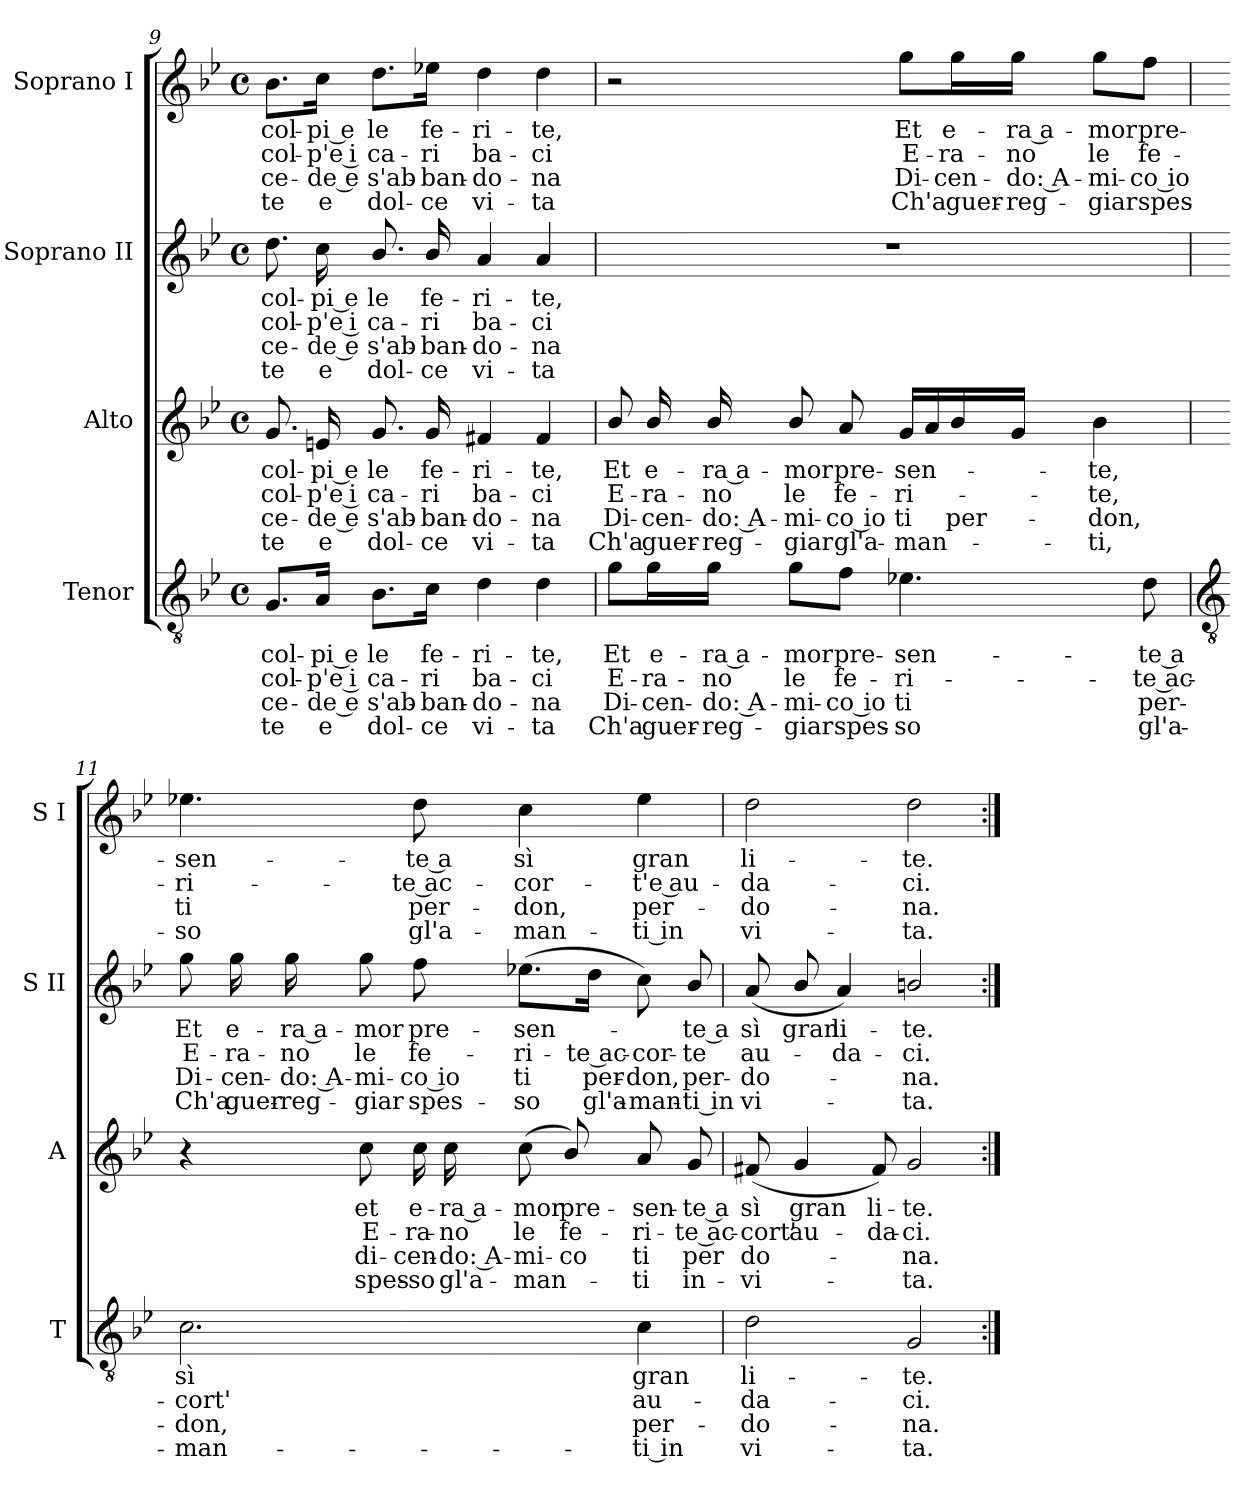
**kern	**text	**text	**text	**text	**kern	**text	**text	**text	**text	**kern	**text	**text	**text	**text	**kern	**text	**text	**text	**text
*part4	*part4	*part4	*part4	*part4	*part3	*part3	*part3	*part3	*part3	*part2	*part2	*part2	*part2	*part2	*part1	*part1	*part1	*part1	*part1
*staff4	*staff4	*staff4	*staff4	*staff4	*staff3	*staff3	*staff3	*staff3	*staff3	*staff2	*staff2	*staff2	*staff2	*staff2	*staff1	*staff1	*staff1	*staff1	*staff1
*I"Tenor	*	*	*	*	*I"Alto	*	*	*	*	*I"Soprano II	*	*	*	*	*I"Soprano I	*	*	*	*
*I'T	*	*	*	*	*I'A	*	*	*	*	*I'S II	*	*	*	*	*I'S I	*	*	*	*
!!LO:LB:g=z
*clefGv2	*	*	*	*	*clefG2	*	*	*	*	*clefG2	*	*	*	*	*clefG2	*	*	*	*
*k[b-e-]	*	*	*	*	*k[b-e-]	*	*	*	*	*k[b-e-]	*	*	*	*	*k[b-e-]	*	*	*	*
*B-:	*	*	*	*	*B-:	*	*	*	*	*B-:	*	*	*	*	*B-:	*	*	*	*
*M4/4	*	*	*	*	*M4/4	*	*	*	*	*M4/4	*	*	*	*	*M4/4	*	*	*	*
*met(c)	*	*	*	*	*met(c)	*	*	*	*	*met(c)	*	*	*	*	*met(c)	*	*	*	*
=9	=9	=9	=9	=9	=9	=9	=9	=9	=9	=9	=9	=9	=9	=9	=9	=9	=9	=9	=9
!	!LO:LY:b	!LO:LY:b	!LO:LY:b	!LO:LY:b	!	!LO:LY:b	!LO:LY:b	!LO:LY:b	!LO:LY:b	!	!LO:LY:b	!LO:LY:b	!LO:LY:b	!LO:LY:b	!	!LO:LY:b	!LO:LY:b	!LO:LY:b	!LO:LY:b
8.G/L	-col-	-col-	-ce-	-te	8.g	-col-	-col-	-ce-	-te	8.dd	-col-	-col-	-ce-	-te	8.b-\L	-col-	-col-	-ce-	-te
!	!LO:LY:b	!LO:LY:b	!LO:LY:b	!LO:LY:b	!	!LO:LY:b	!LO:LY:b	!LO:LY:b	!LO:LY:b	!	!LO:LY:b	!LO:LY:b	!LO:LY:b	!LO:LY:b	!	!LO:LY:b	!LO:LY:b	!LO:LY:b	!LO:LY:b
16A/Jk	pi e	p'e i	de e	e	16en	pi e	p'e i	de e	e	16cc	pi e	p'e i	de e	e	16cc\Jk	pi e	p'e i	de e	e
!	!LO:LY:b	!LO:LY:b	!LO:LY:b	!LO:LY:b	!	!LO:LY:b	!LO:LY:b	!LO:LY:b	!LO:LY:b	!	!LO:LY:b	!LO:LY:b	!LO:LY:b	!LO:LY:b	!	!LO:LY:b	!LO:LY:b	!LO:LY:b	!LO:LY:b
8.B-\L	le	ca-	-s'ab-	-dol-	8.g	le	ca-	-s'ab-	-dol-	8.b-/	le	ca-	-s'ab-	-dol-	8.dd\L	le	ca-	-s'ab-	-dol-
!	!LO:LY:b	!LO:LY:b	!LO:LY:b	!LO:LY:b	!	!LO:LY:b	!LO:LY:b	!LO:LY:b	!LO:LY:b	!	!LO:LY:b	!LO:LY:b	!LO:LY:b	!LO:LY:b	!	!LO:LY:b	!LO:LY:b	!LO:LY:b	!LO:LY:b
16c\Jk	-fe-	-ri	ban-	-ce	16g	-fe-	-ri	ban-	-ce	16b-/	-fe-	-ri	ban-	-ce	16ee-X\Jk	-fe-	-ri	ban-	-ce
!	!LO:LY:b	!LO:LY:b	!LO:LY:b	!LO:LY:b	!	!LO:LY:b	!LO:LY:b	!LO:LY:b	!LO:LY:b	!	!LO:LY:b	!LO:LY:b	!LO:LY:b	!LO:LY:b	!	!LO:LY:b	!LO:LY:b	!LO:LY:b	!LO:LY:b
4d	ri-	-ba-	-do-	-vi-	4f#X	ri-	-ba-	-do-	-vi-	4a	ri-	-ba-	-do-	-vi-	4dd	ri-	-ba-	-do-	-vi-
!	!LO:LY:b	!LO:LY:b	!LO:LY:b	!LO:LY:b	!	!LO:LY:b	!LO:LY:b	!LO:LY:b	!LO:LY:b	!	!LO:LY:b	!LO:LY:b	!LO:LY:b	!LO:LY:b	!	!LO:LY:b	!LO:LY:b	!LO:LY:b	!LO:LY:b
4d	-te,	ci	na	ta	4f#	-te,	ci	na	ta	4a	-te,	ci	na	ta	4dd	-te,	ci	na	ta
=10	=10	=10	=10	=10	=10	=10	=10	=10	=10	=10	=10	=10	=10	=10	=10	=10	=10	=10	=10
!	!LO:LY:b	!LO:LY:b	!LO:LY:b	!LO:LY:b	!	!LO:LY:b	!LO:LY:b	!LO:LY:b	!LO:LY:b	!	!	!	!	!	!	!	!	!	!
8g\L	Et	E-	-Di-	-Ch'a	8b-/	Et	E-	-Di-	-Ch'a	1r	.	.	.	.	2r	.	.	.	.
!	!LO:LY:b	!LO:LY:b	!LO:LY:b	!LO:LY:b	!	!LO:LY:b	!LO:LY:b	!LO:LY:b	!LO:LY:b	!	!	!	!	!	!	!	!	!	!
16g\L	e-	-ra-	-cen-	-guer-	16b-/	e-	-ra-	-cen-	-guer-	.	.	.	.	.	.	.	.	.	.
!	!LO:LY:b	!LO:LY:b	!LO:LY:b	!LO:LY:b	!	!LO:LY:b	!LO:LY:b	!LO:LY:b	!LO:LY:b	!	!	!	!	!	!	!	!	!	!
16g\JJ	-ra a-	-no	do: A-	-reg-	16b-/	-ra a-	-no	do: A-	-reg-	.	.	.	.	.	.	.	.	.	.
!	!LO:LY:b	!LO:LY:b	!LO:LY:b	!LO:LY:b	!	!LO:LY:b	!LO:LY:b	!LO:LY:b	!LO:LY:b	!	!	!	!	!	!	!	!	!	!
8g\L	-mor	le	mi-	-giar	8b-/	-mor	le	mi-	-giar	.	.	.	.	.	.	.	.	.	.
!	!LO:LY:b	!LO:LY:b	!LO:LY:b	!LO:LY:b	!	!LO:LY:b	!LO:LY:b	!LO:LY:b	!LO:LY:b	!	!	!	!	!	!	!	!	!	!
8f\J	pre-	-fe-	-co io	spes-	8a	pre-	-fe-	-co io	gl'a-	.	.	.	.	.	.	.	.	.	.
!	!LO:LY:b	!LO:LY:b	!LO:LY:b	!LO:LY:b	!	!LO:LY:b	!LO:LY:b	!LO:LY:b	!LO:LY:b	!	!	!	!	!	!	!LO:LY:b	!LO:LY:b	!LO:LY:b	!LO:LY:b
4.e-X	-sen-	-ri-	-ti	so	16gLL	-sen-	ri-	-ti	man-	.	.	.	.	.	8gg\L	Et	E-	-Di-	-Ch'a
.	.	.	.	.	16a	.	.	.	.	.	.	.	.	.	.	.	.	.	.
!	!	!	!	!	!	!	!	!LO:LY:b	!	!	!	!	!	!	!	!LO:LY:b	!LO:LY:b	!LO:LY:b	!LO:LY:b
.	.	.	.	.	16b-	.	.	per-	.	.	.	.	.	.	16gg\L	e-	-ra-	-cen-	-guer-
!	!	!	!	!	!	!	!	!	!	!	!	!	!	!	!	!LO:LY:b	!LO:LY:b	!LO:LY:b	!LO:LY:b
.	.	.	.	.	16gJJ	.	.	.	.	.	.	.	.	.	16gg\JJ	-ra a-	-no	do: A-	-reg-
!	!	!	!	!	!	!LO:LY:b	!LO:LY:b	!LO:LY:b	!LO:LY:b	!	!	!	!	!	!	!LO:LY:b	!LO:LY:b	!LO:LY:b	!LO:LY:b
.	.	.	.	.	4b-	te,	te,	don,	ti,	.	.	.	.	.	8gg\L	-mor	le	mi-	-giar
!	!LO:LY:b	!LO:LY:b	!LO:LY:b	!LO:LY:b	!	!	!	!	!	!	!	!	!	!	!	!LO:LY:b	!LO:LY:b	!LO:LY:b	!LO:LY:b
8d	te a	te ac-	-per-	-gl'a-	.	.	.	.	.	.	.	.	.	.	8ff\J	pre-	-fe-	-co io	spes-
!!LO:LB:g=z
=11	=11	=11	=11	=11	=11	=11	=11	=11	=11	=11	=11	=11	=11	=11	=11	=11	=11	=11	=11
*clefGv2	*	*	*	*	*	*	*	*	*	*	*	*	*	*	*	*	*	*	*
!	!LO:LY:b	!LO:LY:b	!LO:LY:b	!LO:LY:b	!	!	!	!	!	!	!LO:LY:b	!LO:LY:b	!LO:LY:b	!LO:LY:b	!	!LO:LY:b	!LO:LY:b	!LO:LY:b	!LO:LY:b
2.c	-sì	cort'	don,	man-	4r	.	.	.	.	8gg	Et	E-	-Di-	-Ch'a	4.ee-X	-sen-	-ri-	-ti	so
!	!	!	!	!	!	!	!	!	!	!	!LO:LY:b	!LO:LY:b	!LO:LY:b	!LO:LY:b	!	!	!	!	!
.	.	.	.	.	.	.	.	.	.	16gg	e-	-ra-	-cen-	-guer-	.	.	.	.	.
!	!	!	!	!	!	!	!	!	!	!	!LO:LY:b	!LO:LY:b	!LO:LY:b	!LO:LY:b	!	!	!	!	!
.	.	.	.	.	.	.	.	.	.	16gg	-ra a-	-no	do: A-	-reg-	.	.	.	.	.
!	!	!	!	!	!	!LO:LY:b	!LO:LY:b	!LO:LY:b	!LO:LY:b	!	!LO:LY:b	!LO:LY:b	!LO:LY:b	!LO:LY:b	!	!	!	!	!
.	.	.	.	.	8cc	et	E-	-di-	-spes-	8gg	-mor	le	mi-	-giar	.	.	.	.	.
!	!	!	!	!	!	!LO:LY:b	!LO:LY:b	!LO:LY:b	!LO:LY:b	!	!LO:LY:b	!LO:LY:b	!LO:LY:b	!LO:LY:b	!	!LO:LY:b	!LO:LY:b	!LO:LY:b	!LO:LY:b
.	.	.	.	.	16cc	-e-	-ra-	-cen-	-so	8ff	pre-	-fe-	-co io	spes-	8dd	te a	te ac-	-per-	-gl'a-
!	!	!	!	!	!	!LO:LY:b	!LO:LY:b	!LO:LY:b	!LO:LY:b	!	!	!	!	!	!	!	!	!	!
.	.	.	.	.	16cc	ra a-	-no	do: A-	-gl'a-	.	.	.	.	.	.	.	.	.	.
!	!	!	!	!	!	!LO:LY:b	!LO:LY:b	!LO:LY:b	!LO:LY:b	!	!LO:LY:b	!LO:LY:b	!LO:LY:b	!LO:LY:b	!	!LO:LY:b	!LO:LY:b	!LO:LY:b	!LO:LY:b
.	.	.	.	.	(<8cc	-mor	le	mi-	-man-	(>8.ee-XL	-sen-	ri-	-ti	so	4cc	-sì	cor-	-don,	man-
!	!	!	!	!	!	!LO:LY:b	!LO:LY:b	!LO:LY:b	!	!	!	!	!	!	!	!	!	!	!
.	.	.	.	.	8b-/)	pre-	-fe-	-co	.	.	.	.	.	.	.	.	.	.	.
!	!	!	!	!	!	!	!	!	!	!	!	!LO:LY:b	!LO:LY:b	!LO:LY:b	!	!	!	!	!
.	.	.	.	.	.	.	.	.	.	16ddJ	.	te ac-	-per-	-gl'a-	.	.	.	.	.
!	!LO:LY:b	!LO:LY:b	!LO:LY:b	!LO:LY:b	!	!LO:LY:b	!LO:LY:b	!LO:LY:b	!LO:LY:b	!	!	!LO:LY:b	!LO:LY:b	!LO:LY:b	!	!LO:LY:b	!LO:LY:b	!LO:LY:b	!LO:LY:b
4c	-gran	au-	-per-	-ti in	8a	sen-	-ri-	-ti	ti	8cc)	.	-cor-	-don,	man-	4ee-	-gran	t'e au-	-per-	-ti in
!	!	!	!	!	!	!LO:LY:b	!LO:LY:b	!LO:LY:b	!LO:LY:b	!	!LO:LY:b	!LO:LY:b	!LO:LY:b	!LO:LY:b	!	!	!	!	!
.	.	.	.	.	8g	te a	te ac-	-per	in-	8b-/	-te a	te	per-	-ti in	.	.	.	.	.
=12	=12	=12	=12	=12	=12	=12	=12	=12	=12	=12	=12	=12	=12	=12	=12	=12	=12	=12	=12
!	!LO:LY:b	!LO:LY:b	!LO:LY:b	!LO:LY:b	!	!LO:LY:b	!LO:LY:b	!LO:LY:b	!LO:LY:b	!	!LO:LY:b	!LO:LY:b	!LO:LY:b	!LO:LY:b	!	!LO:LY:b	!LO:LY:b	!LO:LY:b	!LO:LY:b
2d	li-	-da-	-do-	-vi-	(<8f#X	-sì	cort'	do-	vi-	(<8a	sì	au-	do-	vi-	2dd	li-	-da-	-do-	-vi-
!	!	!	!	!	!	!LO:LY:b	!LO:LY:b	!	!	!	!LO:LY:b	!	!	!	!	!	!	!	!
.	.	.	.	.	4g	-gran	au-	.	.	8b-/	gran	.	.	.	.	.	.	.	.
!	!	!	!	!	!	!	!	!	!	!	!LO:LY:b	!LO:LY:b	!	!	!	!	!	!	!
.	.	.	.	.	.	.	.	.	.	4a)	li-	-da-	.	.	.	.	.	.	.
!	!	!	!	!	!	!LO:LY:b	!LO:LY:b	!	!	!	!	!	!	!	!	!	!	!	!
.	.	.	.	.	8f#)	-li-	-da-	.	.	.	.	.	.	.	.	.	.	.	.
!	!LO:LY:b	!LO:LY:b	!LO:LY:b	!LO:LY:b	!	!LO:LY:b	!LO:LY:b	!LO:LY:b	!LO:LY:b	!	!LO:LY:b	!LO:LY:b	!LO:LY:b	!LO:LY:b	!	!LO:LY:b	!LO:LY:b	!LO:LY:b	!LO:LY:b
2G	-te.	ci.	na.	ta.	2g	-te.	ci.	na.	ta.	2bn/	-te.	ci.	na.	ta.	2dd	-te.	ci.	na.	ta.
=:|!	=:|!	=:|!	=:|!	=:|!	=:|!	=:|!	=:|!	=:|!	=:|!	=:|!	=:|!	=:|!	=:|!	=:|!	=:|!	=:|!	=:|!	=:|!	=:|!
*-	*-	*-	*-	*-	*-	*-	*-	*-	*-	*-	*-	*-	*-	*-	*-	*-	*-	*-	*-
